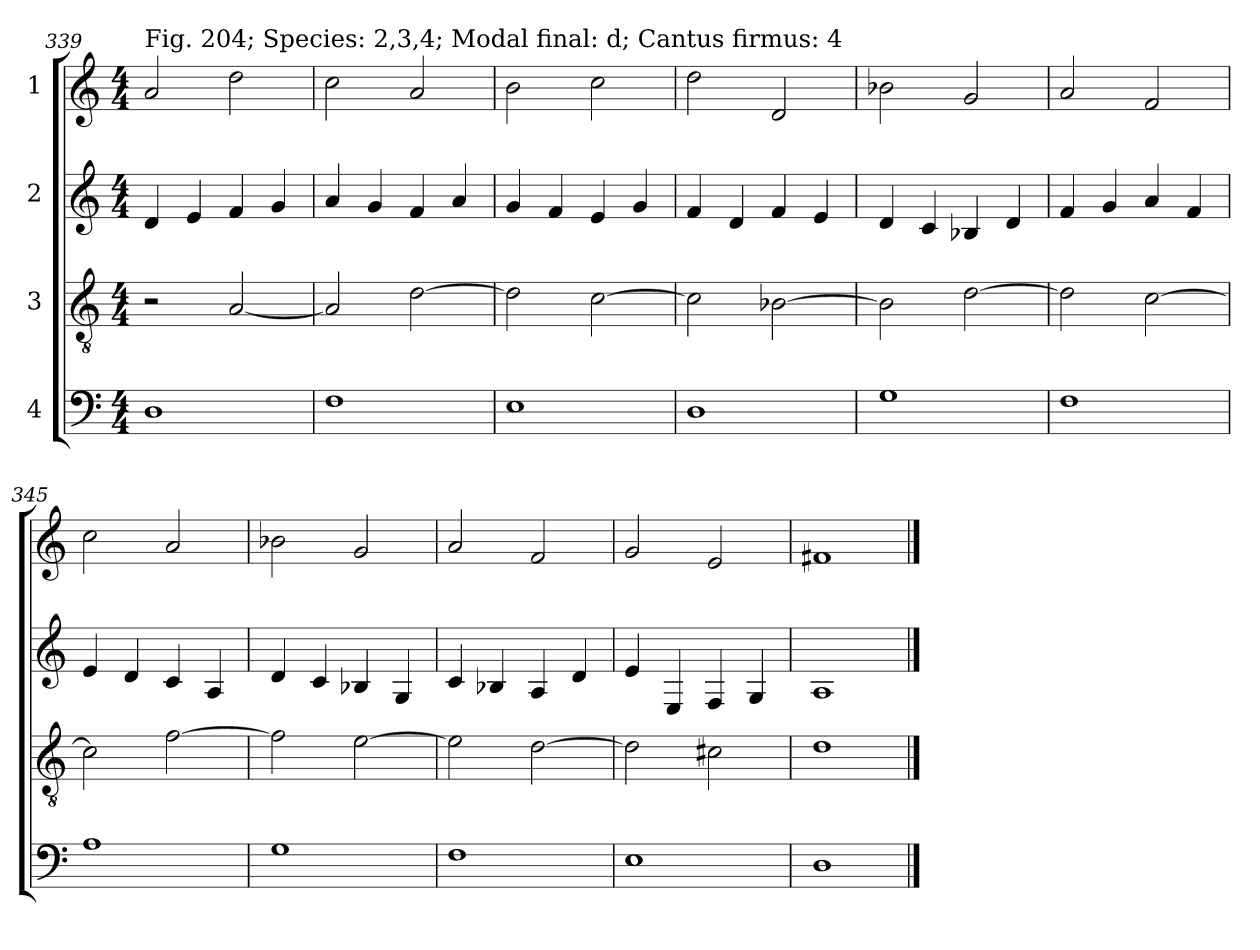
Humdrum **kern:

**kern	**kern	**kern	**kern
*part4	*part3	*part2	*part1
*staff4	*staff3	*staff2	*staff1
*I"4	*I"3	*I"2	*I"1
*clefF4	*clefGv2	*clefG2	*clefG2
*k[]	*k[]	*k[]	*k[]
*M4/4	*M4/4	*M4/4	*M4/4
=339	=339	=339	=339
!	!	!	!LO:TX:a:t=Fig. 204; Species&colon; 2,3,4; Modal final&colon; d; Cantus firmus&colon; 4
1D	2r	4d/	2a/
.	.	4e/	.
.	[2A/	4f/	2dd\
.	.	4g/	.
=340	=340	=340	=340
1F	2A/]	4a/	2cc\
.	.	4g/	.
.	[2d\	4f/	2a/
.	.	4a/	.
=341	=341	=341	=341
1E	2d\]	4g/	2b\
.	.	4f/	.
.	[2c\	4e/	2cc\
.	.	4g/	.
=342	=342	=342	=342
1D	2c\]	4f/	2dd\
.	.	4d/	.
.	[2B-X\	4f/	2d/
.	.	4e/	.
=343	=343	=343	=343
1G	2B-\]	4d/	2b-X\
.	.	4c/	.
.	[2d\	4B-X/	2g/
.	.	4d/	.
!!LO:LB:g=z
=344	=344	=344	=344
1F	2d\]	4f/	2a/
.	.	4g/	.
.	[2c\	4a/	2f/
.	.	4f/	.
=345	=345	=345	=345
1A	2c\]	4e/	2cc\
.	.	4d/	.
.	[2f\	4c/	2a/
.	.	4A/	.
=346	=346	=346	=346
1G	2f\]	4d/	2b-X\
.	.	4c/	.
.	[2e\	4B-X/	2g/
.	.	4G/	.
=347	=347	=347	=347
1F	2e\]	4c/	2a/
.	.	4B-X/	.
.	[2d\	4A/	2f/
.	.	4d/	.
=348	=348	=348	=348
1E	2d\]	4e/	2g/
.	.	4E/	.
.	2c#X\	4F/	2e/
.	.	4G/	.
=349	=349	=349	=349
1D	1d	1A	1f#X
==	==	==	==
*-	*-	*-	*-
